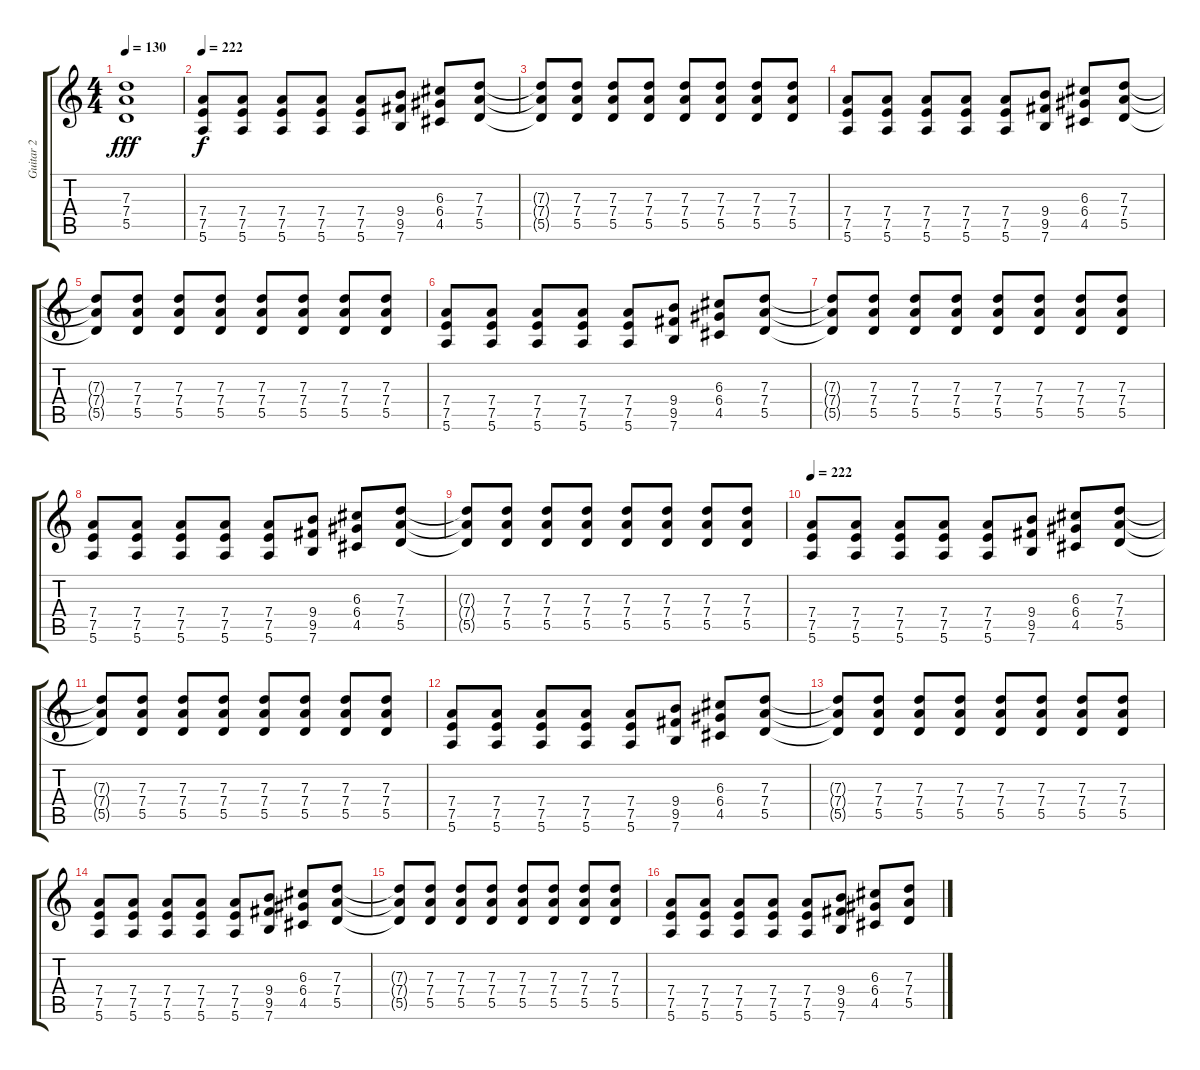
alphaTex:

\track ("Guitar 2  *Somente apoio / Just support*" "Guitar 2  ") {instrument overdrivenguitar}
\staff {score tabs}
\tuning (E4 B3 G3 D3 A2 E2) {hide}
\ts (4 4)
\tempo 130
\clef g2
\ks c
(7.3 7.4 5.5).1{dy fff volume 11} |
\tempo 222
(7.4 7.5 5.6).8{dy f volume 7} (7.4 7.5 5.6).8 (7.4 7.5 5.6).8 (7.4 7.5 5.6).8 (7.4 7.5 5.6).8 (9.4 9.5 7.6).8 (6.3 6.4 4.5).8 (7.3 7.4 5.5).8 |
(7.3{t} 7.4{t} 5.5{t}).8 (7.3 7.4 5.5).8 (7.3 7.4 5.5).8 (7.3 7.4 5.5).8 (7.3 7.4 5.5).8 (7.3 7.4 5.5).8 (7.3 7.4 5.5).8 (7.3 7.4 5.5).8 |
(7.4 7.5 5.6).8 (7.4 7.5 5.6).8 (7.4 7.5 5.6).8 (7.4 7.5 5.6).8 (7.4 7.5 5.6).8 (9.4 9.5 7.6).8 (6.3 6.4 4.5).8 (7.3 7.4 5.5).8 |
(7.3{t} 7.4{t} 5.5{t}).8 (7.3 7.4 5.5).8 (7.3 7.4 5.5).8 (7.3 7.4 5.5).8 (7.3 7.4 5.5).8 (7.3 7.4 5.5).8 (7.3 7.4 5.5).8 (7.3 7.4 5.5).8 |
(7.4 7.5 5.6).8 (7.4 7.5 5.6).8 (7.4 7.5 5.6).8 (7.4 7.5 5.6).8 (7.4 7.5 5.6).8 (9.4 9.5 7.6).8 (6.3 6.4 4.5).8 (7.3 7.4 5.5).8 |
(7.3{t} 7.4{t} 5.5{t}).8 (7.3 7.4 5.5).8 (7.3 7.4 5.5).8 (7.3 7.4 5.5).8 (7.3 7.4 5.5).8 (7.3 7.4 5.5).8 (7.3 7.4 5.5).8 (7.3 7.4 5.5).8 |
(7.4 7.5 5.6).8 (7.4 7.5 5.6).8 (7.4 7.5 5.6).8 (7.4 7.5 5.6).8 (7.4 7.5 5.6).8 (9.4 9.5 7.6).8 (6.3 6.4 4.5).8 (7.3 7.4 5.5).8 |
(7.3{t} 7.4{t} 5.5{t}).8 (7.3 7.4 5.5).8 (7.3 7.4 5.5).8 (7.3 7.4 5.5).8 (7.3 7.4 5.5).8 (7.3 7.4 5.5).8 (7.3 7.4 5.5).8 (7.3 7.4 5.5).8 |
\tempo 222
(7.4 7.5 5.6).8{volume 7} (7.4 7.5 5.6).8 (7.4 7.5 5.6).8 (7.4 7.5 5.6).8 (7.4 7.5 5.6).8 (9.4 9.5 7.6).8 (6.3 6.4 4.5).8 (7.3 7.4 5.5).8 |
(7.3{t} 7.4{t} 5.5{t}).8 (7.3 7.4 5.5).8 (7.3 7.4 5.5).8 (7.3 7.4 5.5).8 (7.3 7.4 5.5).8 (7.3 7.4 5.5).8 (7.3 7.4 5.5).8 (7.3 7.4 5.5).8 |
(7.4 7.5 5.6).8 (7.4 7.5 5.6).8 (7.4 7.5 5.6).8 (7.4 7.5 5.6).8 (7.4 7.5 5.6).8 (9.4 9.5 7.6).8 (6.3 6.4 4.5).8 (7.3 7.4 5.5).8 |
(7.3{t} 7.4{t} 5.5{t}).8 (7.3 7.4 5.5).8 (7.3 7.4 5.5).8 (7.3 7.4 5.5).8 (7.3 7.4 5.5).8 (7.3 7.4 5.5).8 (7.3 7.4 5.5).8 (7.3 7.4 5.5).8 |
(7.4 7.5 5.6).8 (7.4 7.5 5.6).8 (7.4 7.5 5.6).8 (7.4 7.5 5.6).8 (7.4 7.5 5.6).8 (9.4 9.5 7.6).8 (6.3 6.4 4.5).8 (7.3 7.4 5.5).8 |
(7.3{t} 7.4{t} 5.5{t}).8 (7.3 7.4 5.5).8 (7.3 7.4 5.5).8 (7.3 7.4 5.5).8 (7.3 7.4 5.5).8 (7.3 7.4 5.5).8 (7.3 7.4 5.5).8 (7.3 7.4 5.5).8 |
(7.4 7.5 5.6).8 (7.4 7.5 5.6).8 (7.4 7.5 5.6).8 (7.4 7.5 5.6).8 (7.4 7.5 5.6).8 (9.4 9.5 7.6).8 (6.3 6.4 4.5).8 (7.3 7.4 5.5).8
